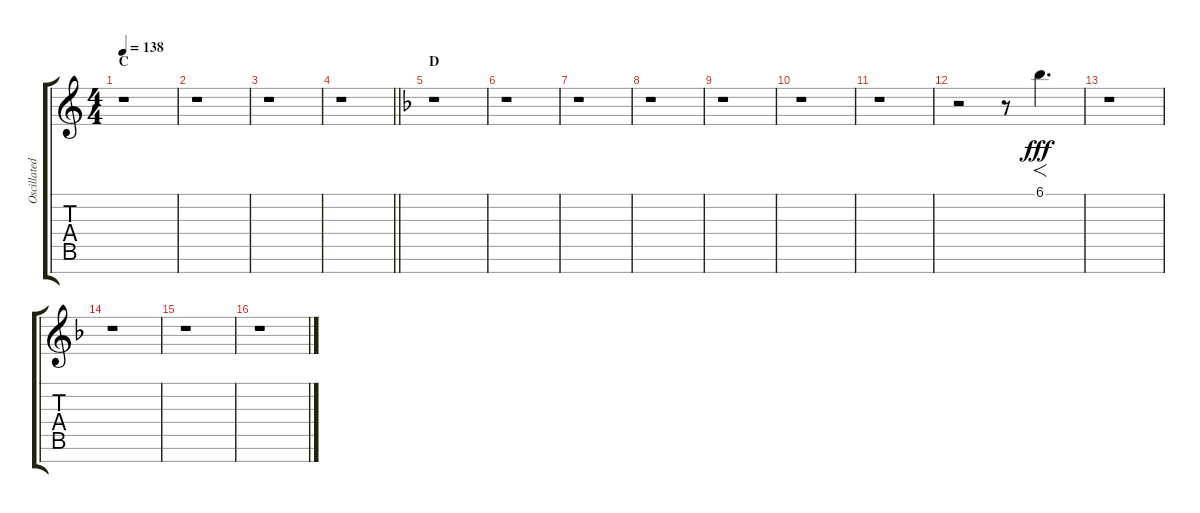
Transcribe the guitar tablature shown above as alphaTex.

\track ("Oscillated Synth." "Oscillated") {instrument pad6metallic}
\staff {score tabs}
\tuning (E5 B4 G4 D4 A3 E3 B2) {hide}
\ts (4 4)
\section ("" "C")
\tempo 138
\clef g2
\ks c
r.1{dy fff} |
r.1 |
r.1 |
\barLineRight lightlight
r.1 |
\section ("" "D")
\ks f
r.1 |
r.1 |
r.1 |
r.1 |
r.1 |
r.1 |
r.1 |
r.2 r.8 6.1.4{f d} |
r.1 |
r.1 |
r.1 |
r.1
